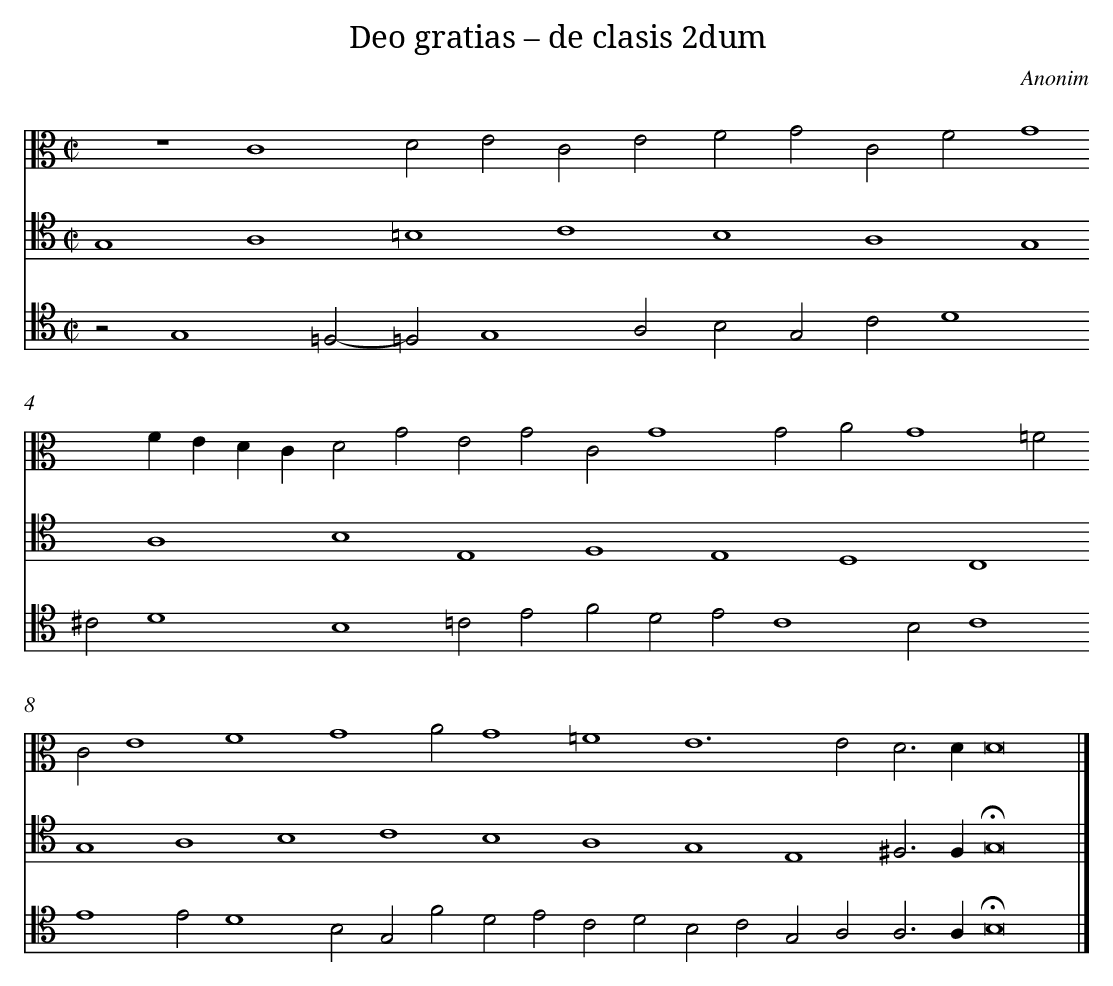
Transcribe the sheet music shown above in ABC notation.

X:1
T: Deo gratias – de clasis 2dum
C: Anonim
L: 1/4
M: C|
V: 1 clef=alto
V: 2 clef=tenor
V: 3 clef=tenor
K: C
[V:1] z4C4 [|]
[V:2] G,4A,4 [|]
[V:3] z2G,4=F,2- [|]
[V:1] D2E2C2E2 [|]
[V:2] =B,4C4 [|]
[V:3] =F,2G,4A,2 [|]
[V:1] F2G2C2F2 [|]
[V:2] B,4A,4 [|]
[V:3] B,2G,2C2D4 [|]
[V:1] G4FEDC [|]
[V:2] G,4A,4 [|]
[V:3] ^C2D4 [|]
[V:1] D2G2E2G2 [|]
[V:2] B,4E,4 [|]
[V:3] B,4=C2E2 [|]
[V:1] C2G4G2 [|]
[V:2] F,4E,4 [|]
[V:3] F2D2E2C4 [|]
[V:1] A2G4=F2 [|]
[V:2] D,4C,4 [|]
[V:3] B,2C4 [|]
[V:1] C2E4F4 [|]
[V:2] G,4A,4 [|]
[V:3] E4E2D4 [|]
[V:1] G4A2 [|]
[V:2] B,4C4 [|]
[V:3] B,2G,2F2 [|]
[V:1] G4=F4 [|]
[V:2] B,4A,4 [|]
[V:3] D2E2C2D2 [|]
[V:1] E6E2 [|]
[V:2] G,4E,4 [|]
[V:3] B,2C2G,2A,2 [|]
[V:1] D2>D2D8 [|]
[V:2] ^F,2>F,2!fermata!G,8 [|]
[V:3] A,2>A,2!fermata!B,8 [|]
[V:1]  |]
[V:2]  |]
[V:3]  |]
